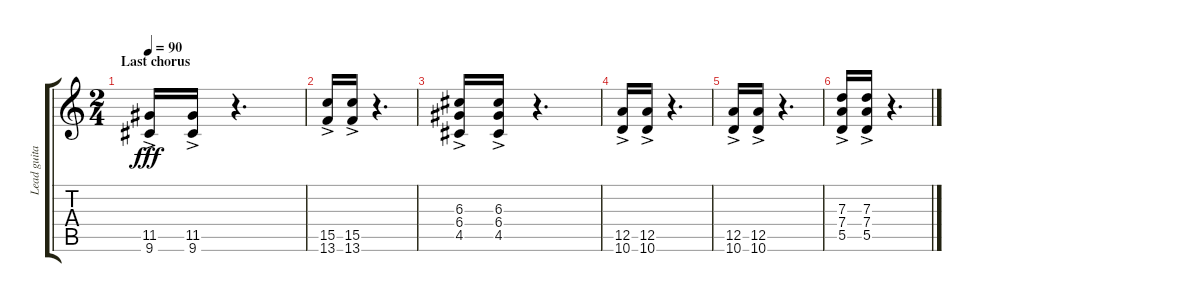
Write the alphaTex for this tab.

\track ("Lead guitar (Luca Turilli)" "Lead guita") {instrument overdrivenguitar}
\staff {score tabs}
\tuning (E4 B3 G3 D3 A2 E2) {hide}
\ts (2 4)
\section ("" "Last chorus")
\tempo 90
\clef g2
\ks c
(11.5 9.6{ac}).16{dy fff} (11.5 9.6{ac}).16 r.4{d} |
(15.5 13.6{ac}).16 (15.5 13.6{ac}).16 r.4{d} |
(6.3 6.4 4.5{ac}).16 (6.3 6.4 4.5{ac}).16 r.4{d} |
(12.5 10.6{ac}).16 (12.5 10.6{ac}).16 r.4{d} |
(12.5 10.6{ac}).16 (12.5 10.6{ac}).16 r.4{d} |
(7.3 7.4 5.5{ac}).16 (7.3 7.4 5.5{ac}).16 r.4{d}
